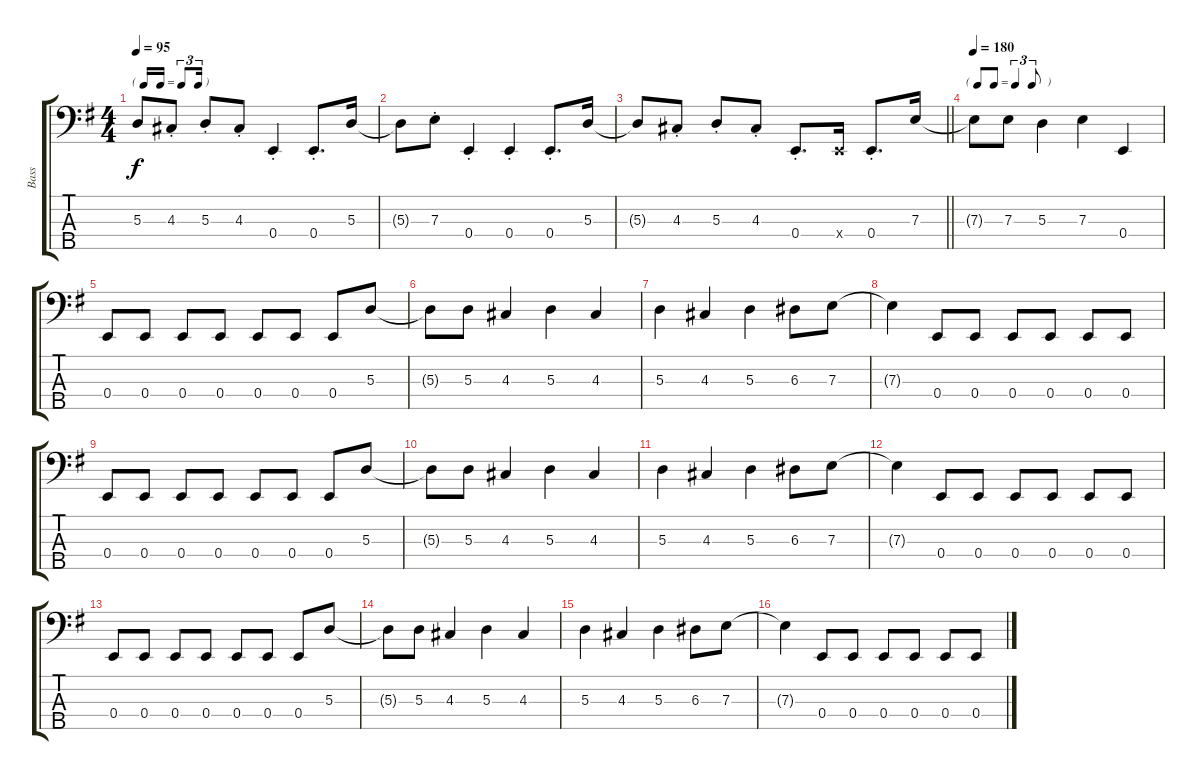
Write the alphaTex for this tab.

\track ("Bass" "Bass") {instrument electricbassfinger}
\staff {score tabs}
\tuning (G2 D2 A1 E1 B0) {hide}
\ts (4 4)
\tf triplet16th
\tempo 95
\clef f4
\ks eminor
5.3{t}.8{dy f} 4.3{st}.8 5.3{st}.8 4.3{st}.8 0.4{st}.4 0.4{st}.8{d} 5.3.16 |
5.3{t}.8 7.3{st}.8 0.4{st}.4 0.4{st}.4 0.4{st}.8{d} 5.3.16 |
\barLineRight lightlight
5.3{t}.8 4.3{st}.8 5.3{st}.8 4.3{st}.8 0.4{st}.8{d} 0.4{x}.16 0.4{st}.8{d} 7.3.16 |
\tf triplet8th
\tempo 180
7.3{t}.8 7.3.8 5.3.4 7.3.4 0.4.4 |
0.4.8 0.4.8 0.4.8 0.4.8 0.4.8 0.4.8 0.4.8 5.3.8 |
5.3{t}.8 5.3.8 4.3.4 5.3.4 4.3.4 |
5.3.4 4.3.4 5.3.4 6.3.8 7.3.8 |
7.3{t}.4 0.4.8 0.4.8 0.4.8 0.4.8 0.4.8 0.4.8 |
0.4.8 0.4.8 0.4.8 0.4.8 0.4.8 0.4.8 0.4.8 5.3.8 |
5.3{t}.8 5.3.8 4.3.4 5.3.4 4.3.4 |
5.3.4 4.3.4 5.3.4 6.3.8 7.3.8 |
7.3{t}.4 0.4.8 0.4.8 0.4.8 0.4.8 0.4.8 0.4.8 |
0.4.8 0.4.8 0.4.8 0.4.8 0.4.8 0.4.8 0.4.8 5.3.8 |
5.3{t}.8 5.3.8 4.3.4 5.3.4 4.3.4 |
5.3.4 4.3.4 5.3.4 6.3.8 7.3.8 |
7.3{t}.4 0.4.8 0.4.8 0.4.8 0.4.8 0.4.8 0.4.8
